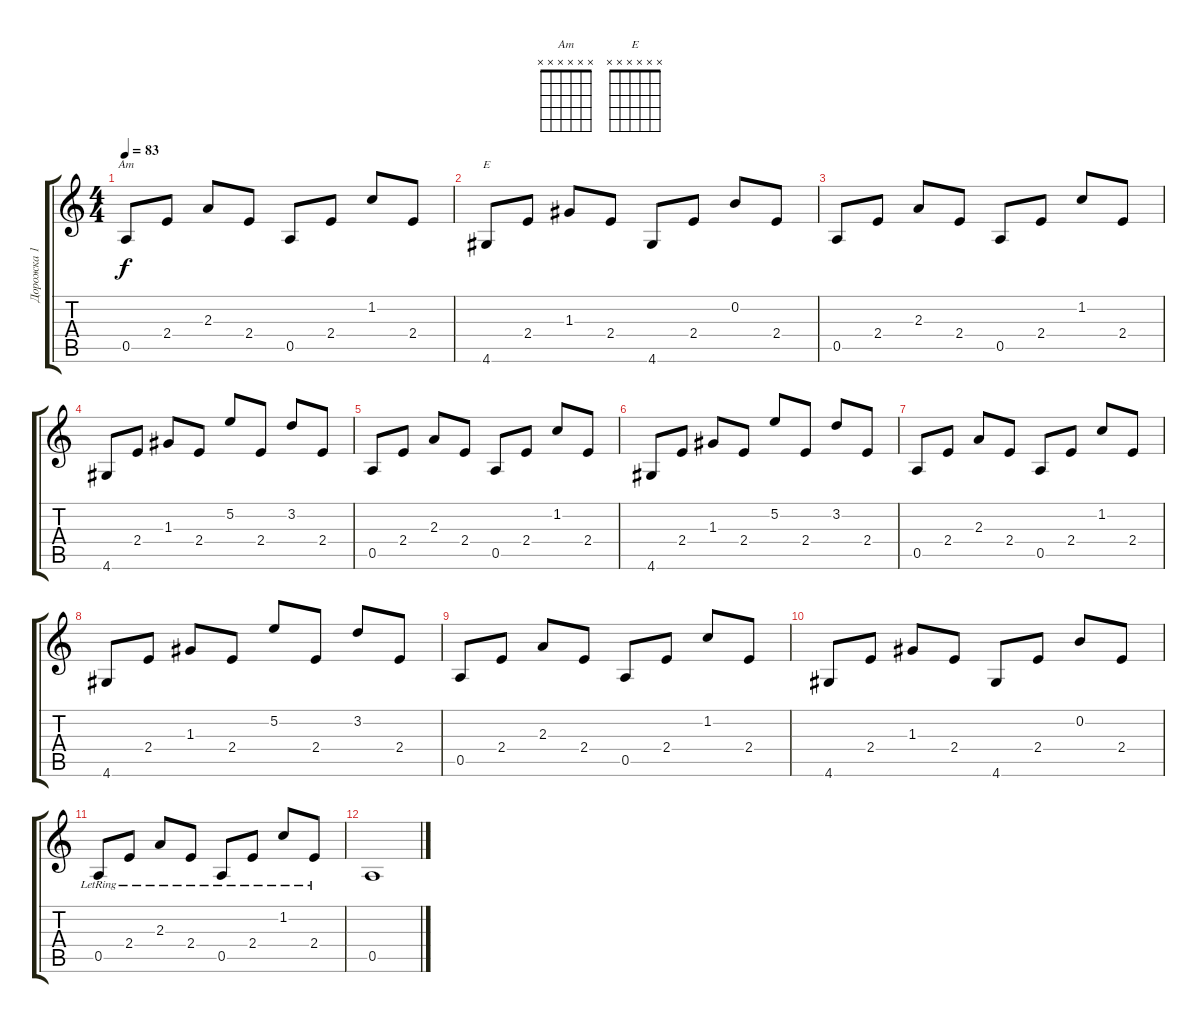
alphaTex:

\track ("Дорожка 1" "Дорожка 1") {instrument acousticguitarsteel}
\staff {score tabs}
\tuning (E4 B3 G3 D3 A2 E2) {hide}
\chord ("Am" x x x x x x)
\chord ("E" x x x x x x)
\ts (4 4)
\tempo 83
\clef g2
\ks c
0.5.8{ch "Am" dy f} 2.4.8 2.3.8 2.4.8 0.5.8 2.4.8 1.2.8 2.4.8 |
4.6.8{ch "E"} 2.4.8 1.3.8 2.4.8 4.6.8 2.4.8 0.2.8 2.4.8 |
0.5.8 2.4.8 2.3.8 2.4.8 0.5.8 2.4.8 1.2.8 2.4.8 |
4.6.8 2.4.8 1.3.8 2.4.8 5.2.8 2.4.8 3.2.8 2.4.8 |
0.5.8 2.4.8 2.3.8 2.4.8 0.5.8 2.4.8 1.2.8 2.4.8 |
4.6.8 2.4.8 1.3.8 2.4.8 5.2.8 2.4.8 3.2.8 2.4.8 |
0.5.8 2.4.8 2.3.8 2.4.8 0.5.8 2.4.8 1.2.8 2.4.8 |
4.6.8 2.4.8 1.3.8 2.4.8 5.2.8 2.4.8 3.2.8 2.4.8 |
0.5.8 2.4.8 2.3.8 2.4.8 0.5.8 2.4.8 1.2.8 2.4.8 |
4.6.8 2.4.8 1.3.8 2.4.8 4.6.8 2.4.8 0.2.8 2.4.8 |
0.5{lr}.8 2.4{lr}.8 2.3{lr}.8 2.4{lr}.8 0.5{lr}.8 2.4{lr}.8 1.2{lr}.8 2.4{lr}.8 |
0.5.1
